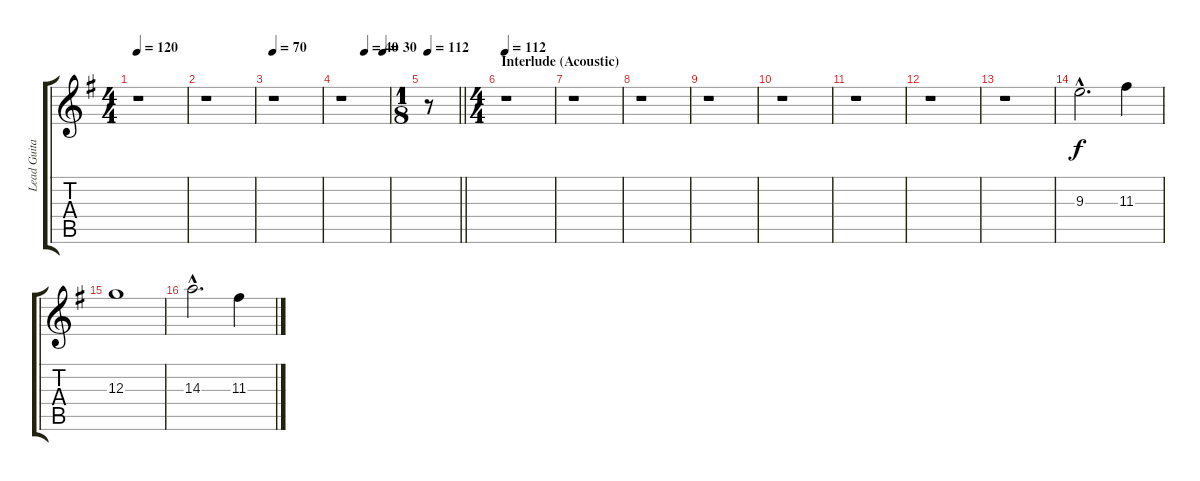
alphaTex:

\track ("Lead Guitar" "Lead Guita") {instrument distortionguitar}
\staff {score tabs}
\tuning (E4 B3 G3 D3 A2 E2) {hide}
\ts (4 4)
\tempo 120
\clef g2
\ks eminor
r.1{dy f} |
r.1 |
\tempo 70
r.1 |
\tempo (40 0.5)
\tempo (30 0.875)
r.1{instrument reversecymbal} |
\ts (1 8)
\tempo 112
\barLineRight lightlight
r.8 |
\ts (4 4)
\section ("" "Interlude (Acoustic)")
\tempo 112
r.1 |
r.1 |
r.1 |
r.1 |
r.1 |
r.1 |
r.1 |
r.1 |
9.3{hac}.2{d volume 11 instrument acousticguitarsteel} 11.3.4 |
12.3.1 |
14.3{hac}.2{d} 11.3.4
